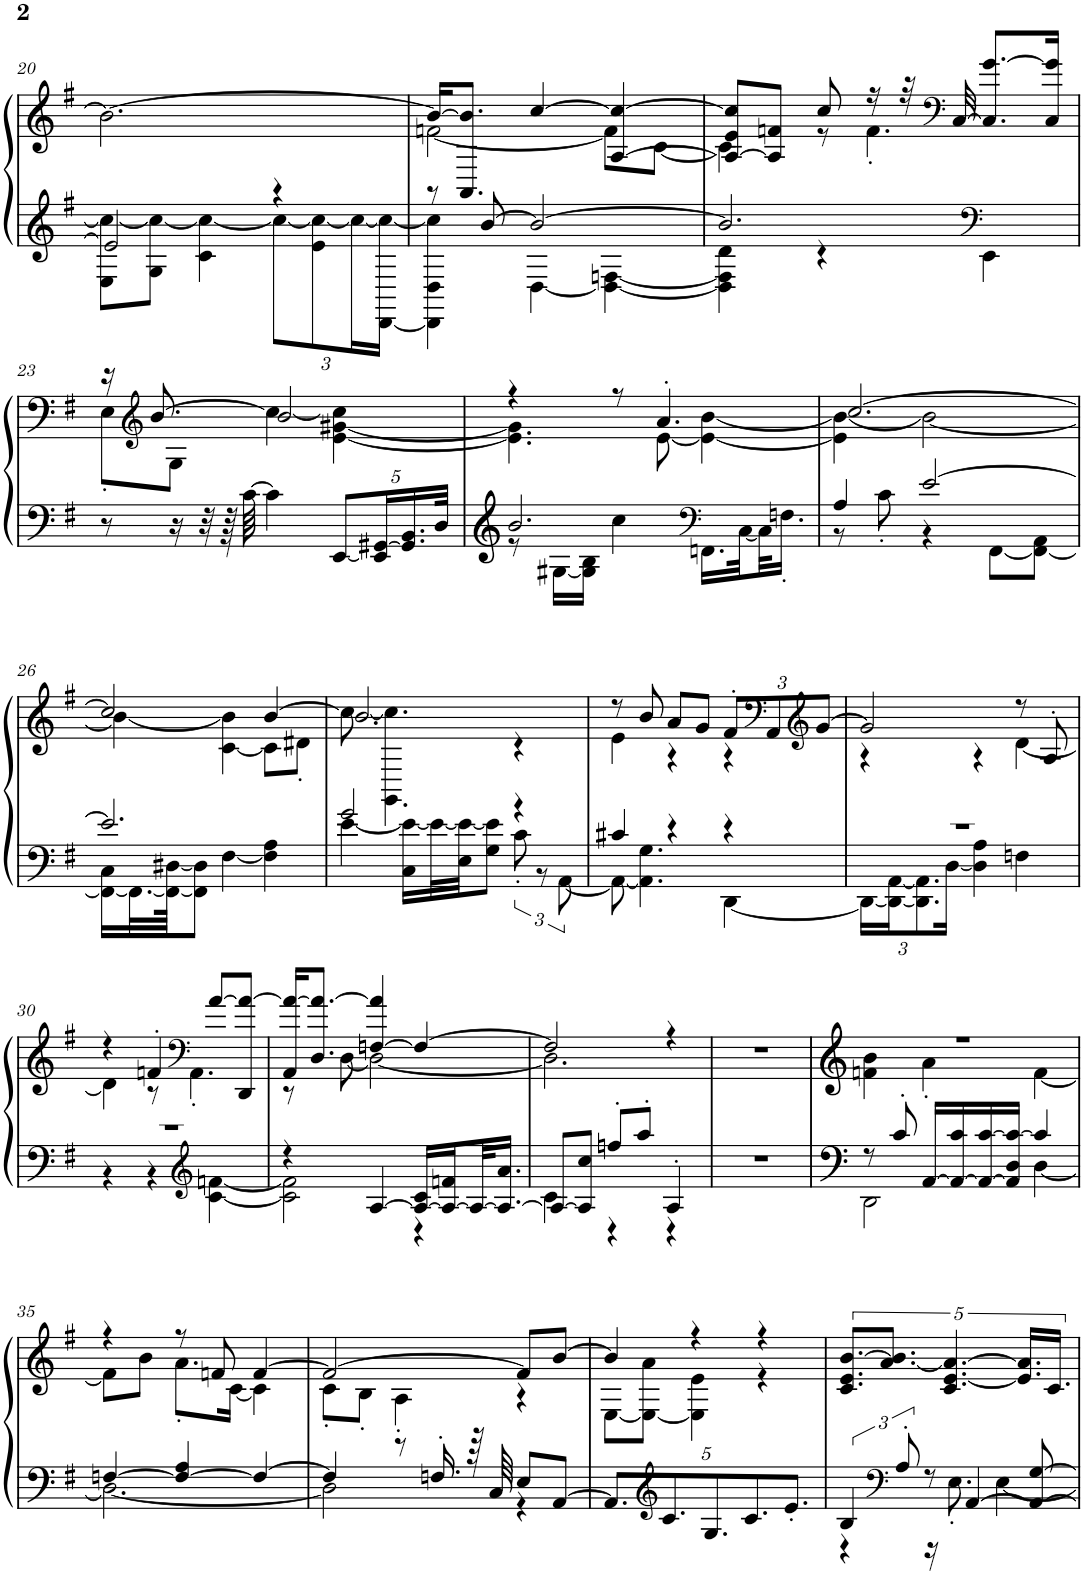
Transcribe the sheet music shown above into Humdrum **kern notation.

**kern	**kern
*part1	*part1
*staff2	*staff1
*I"钢琴, Bewitched, Bothered,	*
!!LO:PB:g=z
*clefG2	*clefG2
*k[f#]	*k[f#]
*M3/4	*M3/4
=20	=20
*^	*
2e/]	8E\ 8cc\_L	2.b\_
.	8G\ 8cc\_J	.
.	4c\ 4cc\_	.
*	*Xbrackettup	*
4r	12cc\L_	.
.	12e\ 12cc\_	.
.	24cc\L_	.
.	[24DD\ 24cc\_JJ	.
=21	=21	=21
*	*	*^
8r	4DD\] 4D\ 4cc\]	16b/KL_	[2fn\
.	.	8.AA/ 8.b/]J	.
[8b/	.	.	.
2b/_	[4D\	[4cc/	.
.	4D\_ [4Fn\	[4A/ 4cc/_	8f\L]
.	.	.	[8c\J
=22	=22	=22	=22
2.b/]	4D\] 4F\] 4d\	8A/_ 8e/ 8cc/]L	4c\]
.	.	8A/] 8fn/J	.
.	4r	8cc/	8r
.	.	16r	4.f'\
.	.	32r	.
*	*	*clefF4	*
.	.	[32C/	.
*clefF4	*	*	*
.	4EE\	8.C/] [8.g/L	.
.	.	16C/ 16g/]Jk	.
*v	*v	*	*
!!LO:LB:g=z	!!
=23	=23	=23
8r	16r	8E'\L
*	*clefG2	*
.	[8.b/	.
16r	.	8G\J
32r	.	.
64r	.	.
[64c\	.	.
4c\]	2b/]	[4cc\
[10EE/L	.	[4e\ [4g#X\ 4cc\]
20EE/] [20GG#X/L	.	.
20.GG#/] 20.BB/	.	.
40D/JJk	.	.
=24	=24	=24
*^	*	*
2.b/	8r	4r	4.e\] 4.g#\]
.	[16G#X\LL	.	.
.	16G#\] 16B\JJ	.	.
.	4cc\	8r	.
.	.	4.a'/	[8e\
*clefF4	*	*	*
.	16.FFn\LL	.	4e\_ [4b\
.	[32C\L	.	.
.	32C\J]	.	.
.	16.Fn'\JJ	.	.
=25	=25	=25	=25
4A/	8r	[2.cc/	4e\] 4b\_
.	8c'\	.	.
[2e/	4r	.	2b\_
.	[8FF#\L	.	.
.	8FF#\_ 8AA\J	.	.
!!LO:LB:g=z	!!
=26	=26	=26	=26
2.e/]	16FF#\_ 16C\LL	2cc/]	4b\_
.	32.FF#\L_	.	.
.	64FF#\_ [64D#X\JJK	.	.
.	8FF#\] 8D#\]J	.	.
.	[4F#\	.	[4c\ 4b\]
.	4F#\] 4A\	[4b/	8c\L]
.	.	.	8d#X'\J
=27	=27	=27	=27
2g/	[4e\	2.b/]	[8cc\
.	.	.	4.GG\ 4.cc\]
.	16C\ 16e\_LL	.	.
.	32e\L_	.	.
.	32E\ 32e\_JJ	.	.
.	8G\ 8e\]J	.	.
*	*brackettup	*	*
4r	12c'\	.	4r
.	12r	.	.
.	[12AA\	.	.
=28	=28	=28	=28
4c#X/	8AA\_	8r	4e\
.	4.AA\] 4.G\	8b/	.
4r	.	8a/L	4r
.	.	8g/J	.
*	*	*Xbrackettup	*
4r	[4DD\	12f#'/L	4r
*	*	*clefF4	*
.	.	12AA/	.
*	*	*clefG2	*
.	.	[12g/J	.
=29	=29	=29	=29
*	*Xbrackettup	*	*
2.r	24DD\LL_	2g/]	4r
.	24DD\_ [24AA\J	.	.
.	12.DD\] 12.AA\]	.	.
.	[24D\Jk	.	.
.	4D\] 4A\	.	4r
.	4Fn\	8r	[4d\
.	.	8A'/	.
!!LO:LB:g=z	!!
=30	=30	=30	=30
2.r	4r	4r	4d\]
.	4r	4fn'/	8r
*	*	*clefF4	*
.	.	.	4.AA'\
*clefG2	*	*	*
.	[4c\ [4fn\	[8a/L	.
.	.	8DD/ 8a/_J	.
=31	=31	=31	=31
4r	2c\] 2f\]	16AA/ 16a/_KL	8r
.	.	8.D/ 8.a/_J	.
.	.	.	[8D\
[4A/	.	[4Fn/ 4a/]	2D\_
16A/_ 16c/LL	4r	4F/_	.
16A/_ 16fn/	.	.	.
32A/K_	.	.	.
16.A/_ 16.a/JJ	.	.	.
=32	=32	=32	=32
8A/L_	4c\	2F/]	2.D\]
8A/] 8cc/J	.	.	.
8ffn'/L	4r	.	.
8aa'/J	.	.	.
4A'/	4r	4r	.
*v	*v	*	*
*	*v	*v
=33	=33
2.r	2.r
=34	=34
*^	*^
8r	2DD\	2.r	4fn\ 4b\
8c'/	.	.	.
[16AA/LL	.	.	4a'\
16AA/_ 16c/	.	.	.
16AA/_ [16c/	.	.	.
16AA/] 16D/ 16c/_JJ	.	.	.
4c/]	[4D\	.	[4f\
!!LO:LB:g=z	!!
=35	=35	=35	=35
[4Fn/	2.D\_	4r	8f\L]
.	.	.	8b\J
4F/_ 4A/	.	8r	8.a'\L
.	.	8fn/	.
.	.	.	[16c\Jk
4F/_	.	[4f/	4c\]
=36	=36	=36	=36
4F/]	2D\]	2f/_	8c'\L
.	.	.	8B'\J
8r	.	.	4A'\
16.Fn'/	.	.	.
64r	.	.	.
64C/	.	.	.
8E/L	4r	8f/L]	4r
[8AA/J	.	[8b/J	.
*v	*v	*	*
=37	=37	=37
10.AA/L]	4b/]	[8E\L
.	.	8E\_ 8a\J
*clefG2	*	*
10.c/	.	.
.	4r	4E\] 4e\
10.G/	.	.
[20c/	.	.
10c/]	4r	4r
10.e'/J	.	.
*	*v	*v
=38	=38
*brackettup	*brackettup
*^	*
6B/	4r	10.c/ 10.e/ [10.b/L
.	.	[10.a/ 10.b/]J
*clefF4	*	*
12A'/	.	.
8r	16r	.
.	.	5.c/ [5.e/ 5.a/_
.	8.E'\	.
[4AA/	.	.
.	[4E\	.
.	.	20.e/] 20.a/]LL
8AA/_ [8G/	.	.
.	.	20.c/JJ
*v	*v	*
=	=
*-	*-
